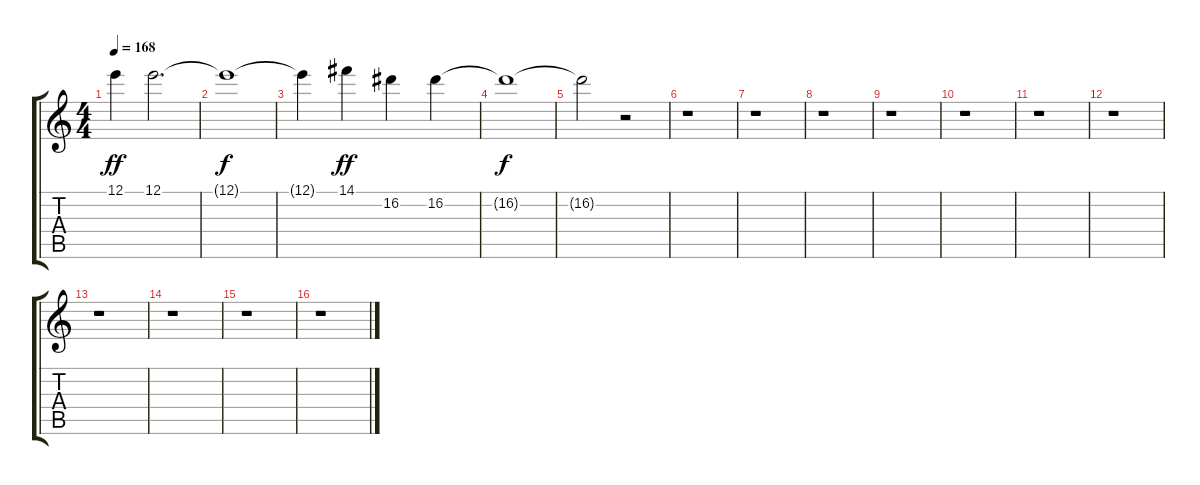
\track "" {instrument overdrivenguitar}
\staff {score tabs}
\tuning (E4 B3 G3 D3 A2 E2) {hide}
\ts (4 4)
\tempo 168
\clef g2
\ks c
12.1.4{dy ff} 12.1.2{d} |
12.1{t}.1{dy f} |
12.1{t}.4 14.1.4{dy ff} 16.2.4 16.2.4 |
16.2{t}.1{dy f} |
16.2{t}.2 r.2 |
r.1 |
r.1 |
r.1 |
r.1 |
r.1 |
r.1 |
r.1 |
r.1 |
r.1 |
r.1 |
r.1
